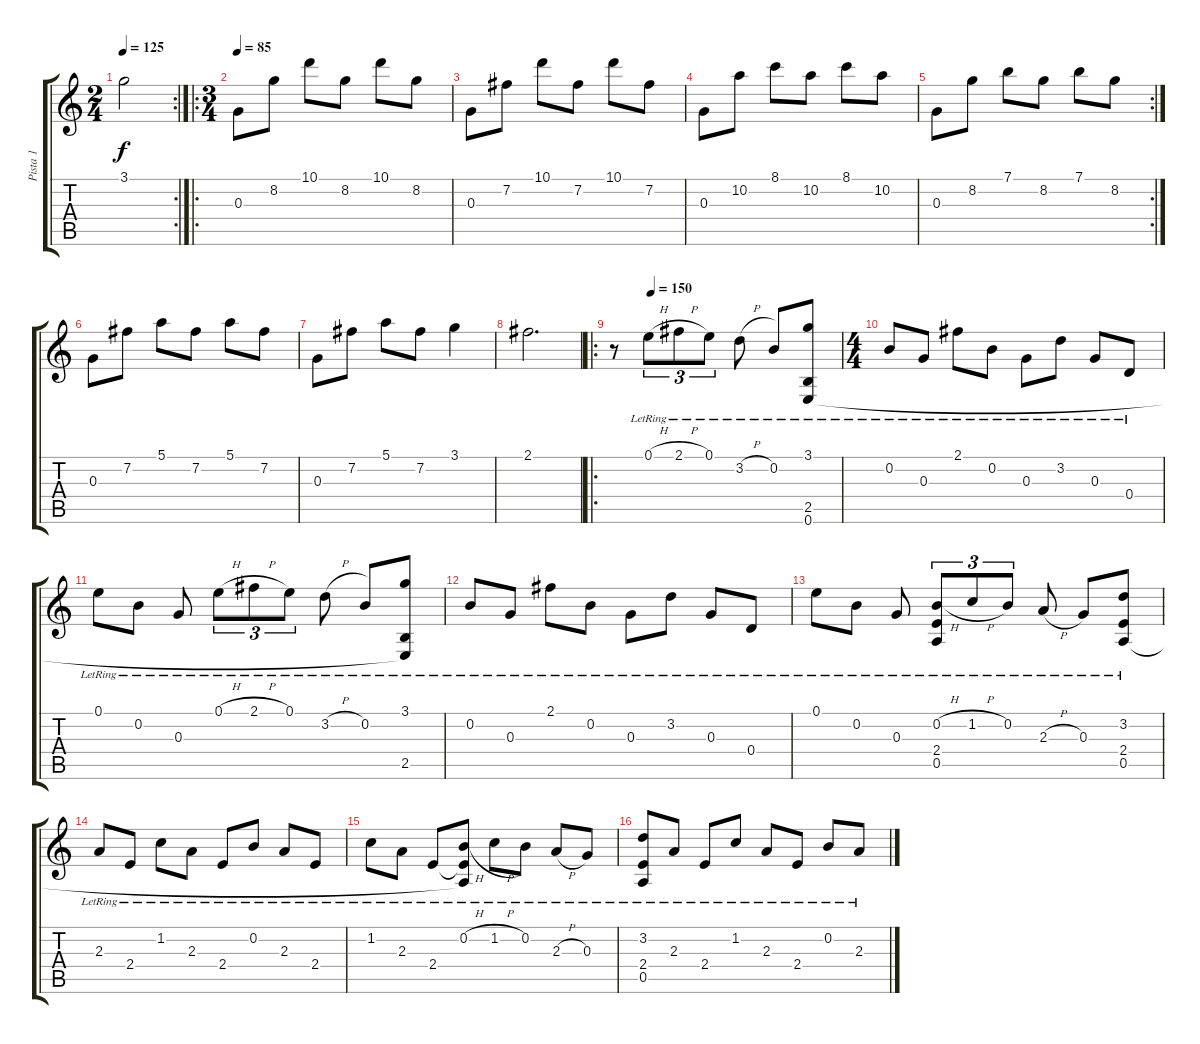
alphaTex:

\track ("Pista 1" "Pista 1") {instrument acousticguitarnylon}
\staff {score tabs}
\tuning (E4 B3 G3 D3 A2 E2) {hide}
\rc 2
\ts (2 4)
\tempo 125
\clef g2
\ks c
3.1{t}.2{dy f} |
\ro
\ts (3 4)
\tempo 85
0.3.8{instrument acousticguitarnylon} 8.2.8 10.1.8 8.2.8 10.1.8 8.2.8 |
0.3.8 7.2.8 10.1.8 7.2.8 10.1.8 7.2.8 |
0.3.8 10.2.8 8.1.8 10.2.8 8.1.8 10.2.8 |
\rc 2
0.3.8 8.2.8 7.1.8 8.2.8 7.1.8 8.2.8 |
0.3.8 7.2.8 5.1.8 7.2.8 5.1.8 7.2.8 |
0.3.8 7.2.8 5.1.8 7.2.8 3.1.4 |
2.1.2{d} |
\ro
\tempo (150 0.16666666666666666)
r.8 0.1{h lr}.8{tu (3 2)} 2.1{h lr}.8{tu (3 2)} 0.1{lr}.8{tu (3 2)} 3.2{h lr}.8 0.2{lr}.8 (3.1{lr} 2.5{lr} 0.6{lr}).8 |
\ts (4 4)
0.2{lr}.8 0.3{lr}.8 2.1{lr}.8 0.2{lr}.8 0.3{lr}.8 3.2{lr}.8 0.3{lr}.8 0.4{lr}.8 |
0.1{lr}.8 0.2{lr}.8 0.3{lr}.8 0.1{h lr}.8{tu (3 2)} 2.1{h lr}.8{tu (3 2)} 0.1{lr}.8{tu (3 2)} 3.2{h lr}.8 0.2{lr}.8 (3.1{lr} 2.5{lr} 0.6{t}).8 |
0.2{lr}.8 0.3{lr}.8 2.1{lr}.8 0.2{lr}.8 0.3{lr}.8 3.2{lr}.8 0.3{lr}.8 0.4{lr}.8 |
0.1{lr}.8 0.2{lr}.8 0.3{lr}.8 (0.2{h lr} 2.4{lr} 0.5{lr}).8{tu (3 2)} 1.2{h lr}.8{tu (3 2)} 0.2{lr}.8{tu (3 2)} 2.3{h lr}.8 0.3{lr}.8 (3.2{lr} 2.4{lr} 0.5{lr}).8 |
2.3{lr}.8 2.4{lr}.8 1.2{lr}.8 2.3{lr}.8 2.4{lr}.8 0.2{lr}.8 2.3{lr}.8 2.4{lr}.8 |
1.2{lr}.8 2.3{lr}.8 2.4{lr}.8 (0.2{h lr} 2.4{t} 0.5{t}).8 1.2{h lr}.8 0.2{lr}.8 2.3{h lr}.8 0.3{lr}.8 |
(3.2{lr} 2.4{lr} 0.5{lr}).8 2.3{lr}.8 2.4{lr}.8 1.2{lr}.8 2.3{lr}.8 2.4{lr}.8 0.2{lr}.8 2.3{lr}.8
